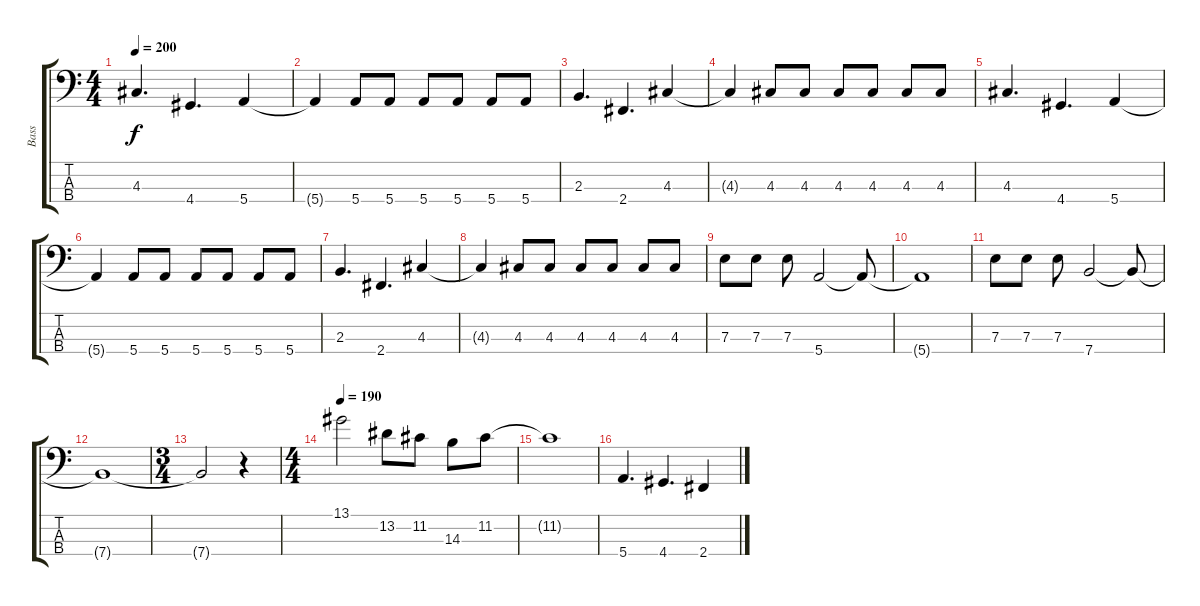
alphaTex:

\track ("Bass" "Bass") {instrument electricbasspick}
\staff {score tabs}
\tuning (G2 D2 A1 E1) {hide}
\ts (4 4)
\tempo 200
\clef f4
\ks c
4.3.4{d dy f} 4.4.4{d} 5.4.4 |
5.4{t}.4 5.4.8 5.4.8 5.4.8 5.4.8 5.4.8 5.4.8 |
2.3.4{d} 2.4.4{d} 4.3.4 |
4.3{t}.4 4.3.8 4.3.8 4.3.8 4.3.8 4.3.8 4.3.8 |
4.3.4{d} 4.4.4{d} 5.4.4 |
5.4{t}.4 5.4.8 5.4.8 5.4.8 5.4.8 5.4.8 5.4.8 |
2.3.4{d} 2.4.4{d} 4.3.4 |
4.3{t}.4 4.3.8 4.3.8 4.3.8 4.3.8 4.3.8 4.3.8 |
7.3.8 7.3.8 7.3.8 5.4.2 5.4{t}.8 |
5.4{t}.1 |
7.3.8 7.3.8 7.3.8 7.4.2 7.4{t}.8 |
7.4{t}.1 |
\ts (3 4)
7.4{t}.2 r.4 |
\ts (4 4)
\tempo 190
13.1.2 13.2.8 11.2.8 14.3.8 11.2.8 |
11.2{t}.1 |
5.4.4{d} 4.4.4{d} 2.4.4
